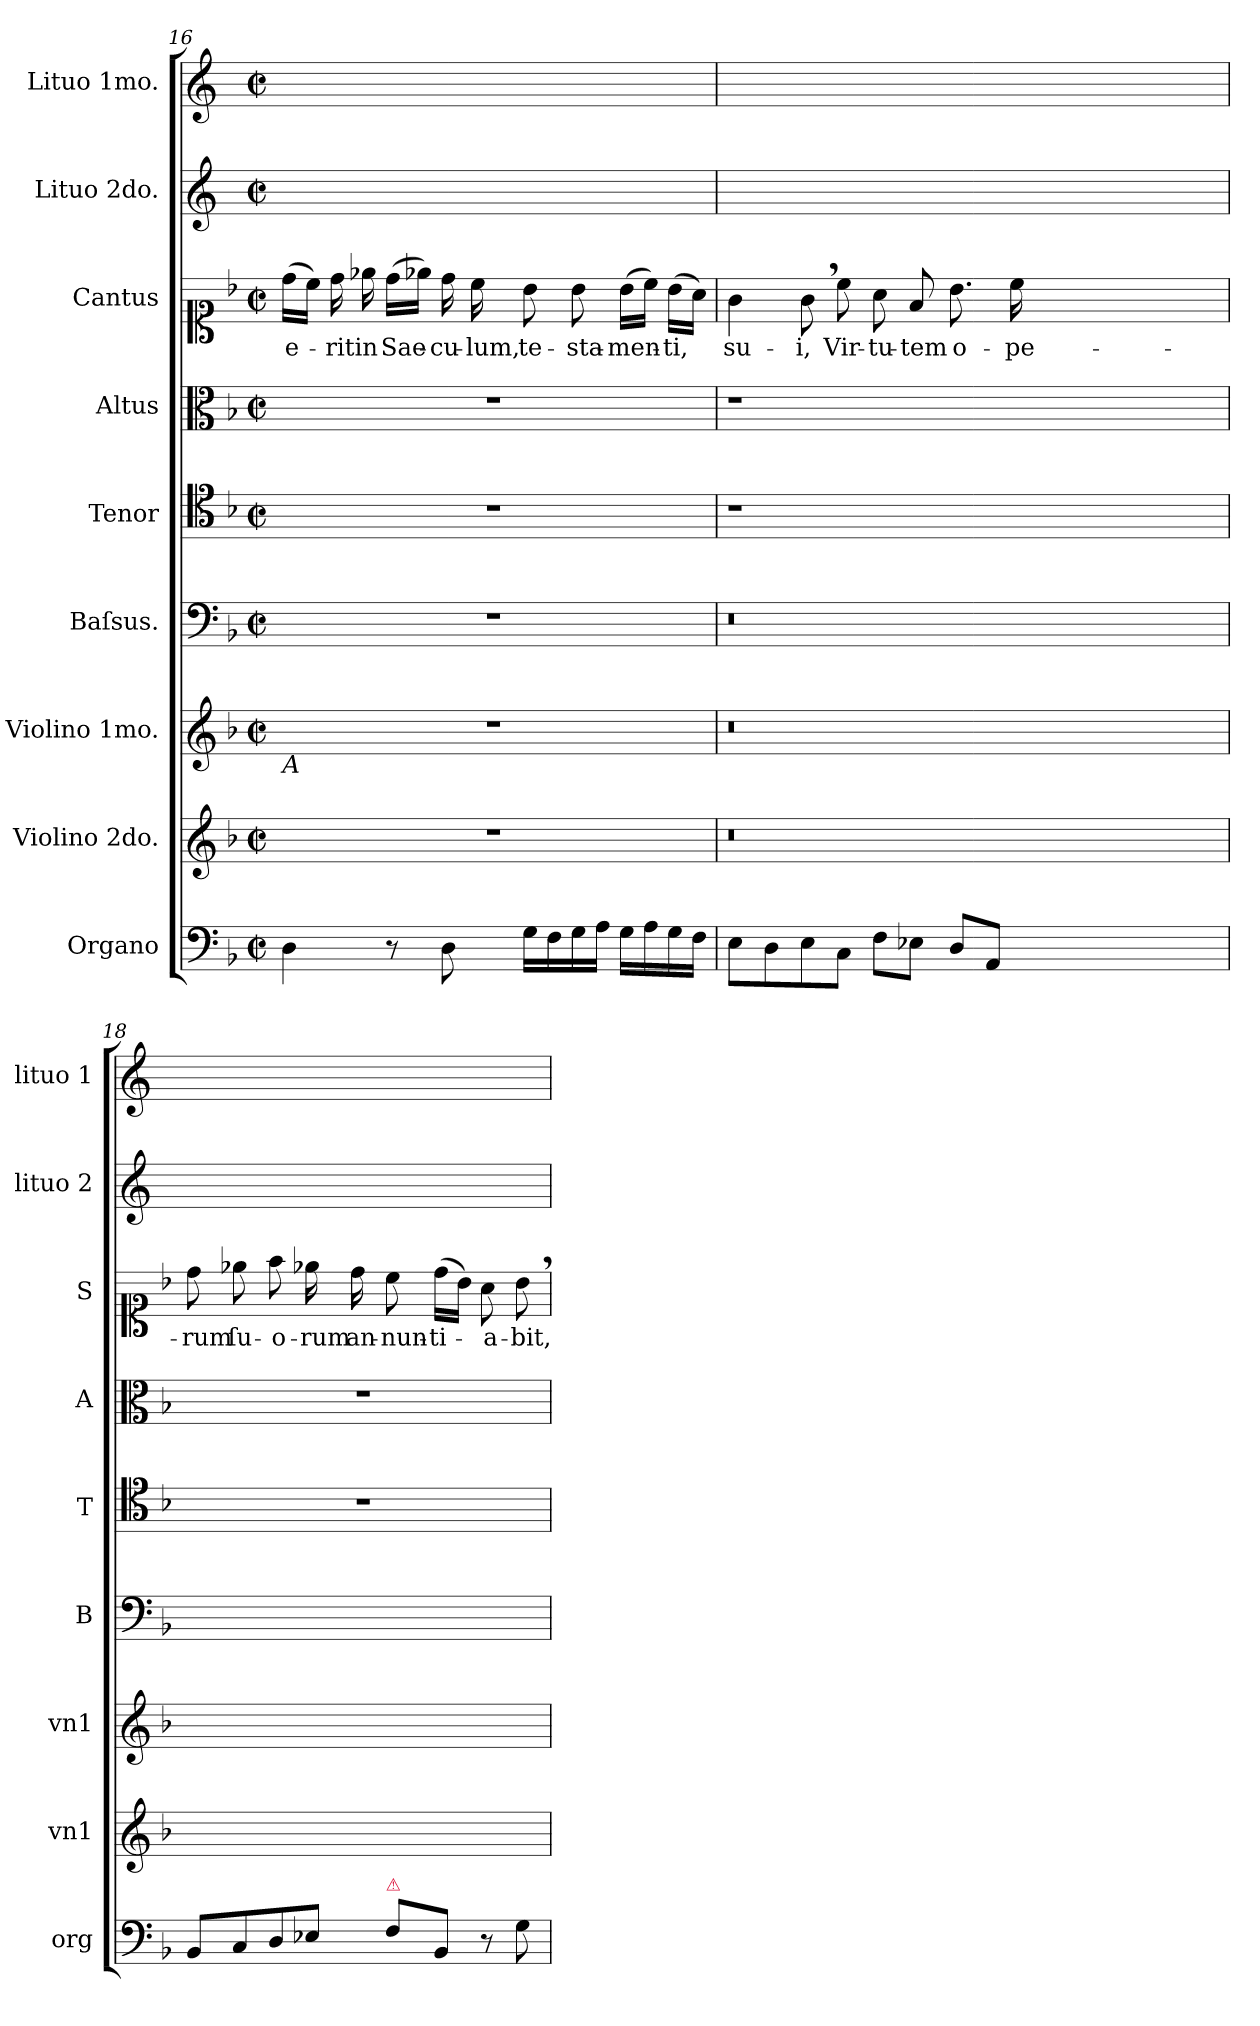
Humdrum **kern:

**kern	**kern	**kern	**kern	**kern	**kern	**kern	**text	**kern	**kern
*part9	*part8	*part7	*part6	*part5	*part4	*part3	*part3	*part2	*part1
*staff9	*staff8	*staff7	*staff6	*staff5	*staff4	*staff3	*staff3	*staff2	*staff1
*I"Organo	*I"Violino 2do.	*I"Violino 1mo.	*I"Baſsus.	*I"Tenor	*I"Altus	*I"Cantus	*	*I"Lituo 2do.	*I"Lituo 1mo.
*I'org	*I'vn1	*I'vn1	*I'B	*I'T	*I'A	*I'S	*	*I'lituo 2	*I'lituo 1
*clefF4	*clefG2	*clefG2	*clefF4	*clefC4	*clefC3	*clefC1	*	*clefG2	*clefG2
*	*	*	*	*	*	*	*	*ITrd-3c-5	*ITrd-3c-5
*k[b-]	*k[b-]	*k[b-]	*k[b-]	*k[b-]	*k[b-]	*k[b-]	*	*k[b-]	*k[b-]
*M2/2	*M2/2	*M2/2	*M2/2	*M2/2	*M2/2	*M2/2	*	*M2/2	*M2/2
*met(c|)	*met(c|)	*met(c|)	*met(c|)	*met(c|)	*met(c|)	*met(c|)	*	*met(c|)	*met(c|)
=16	=16	=16	=16	=16	=16	=16	=16	=16	=16
!	!	!LO:TX:b:i:t=A	!	!	!	!	!	!	!
4D\	1r	1r	1r	1r	1r	(16dd\LL	e-	1ryy	1ryy
.	.	.	.	.	.	16cc\JJ)	.	.	.
.	.	.	.	.	.	16dd\	-rit	.	.
.	.	.	.	.	.	16ee-X\	in	.	.
8r	.	.	.	.	.	(16dd\LL	Sae-	.	.
.	.	.	.	.	.	16ee-X\JJ)	.	.	.
8D\	.	.	.	.	.	16dd\	-cu-	.	.
.	.	.	.	.	.	16cc\	-lum,	.	.
16G\LL	.	.	.	.	.	8b-\	te-	.	.
16F\	.	.	.	.	.	.	.	.	.
16G\	.	.	.	.	.	8b-\	-sta-	.	.
16A\JJ	.	.	.	.	.	.	.	.	.
16G\LL	.	.	.	.	.	(16b-\LL	-men-	.	.
16A\	.	.	.	.	.	16cc\JJ)	.	.	.
16G\	.	.	.	.	.	(16b-\LL	-ti,	.	.
16F\JJ	.	.	.	.	.	16a\JJ)	.	.	.
=17	=17	=17	=17	=17	=17	=17	=17	=17	=17
8E\L	0.r	0.r	0.r	1r	1r	4g\	su-	1ryy	1ryy
8D\	.	.	.	.	.	.	.	.	.
8E\	.	.	.	.	.	8g,<\	-i,	.	.
8C\J	.	.	.	.	.	8cc\	Vir-	.	.
8F\L	.	.	.	.	.	8a\	-tu-	.	.
8E-X\J	.	.	.	.	.	8f/	-tem	.	.
8D\L	.	.	.	.	.	8.b-\	o-	.	.
8AA/J	.	.	.	.	.	.	.	.	.
.	.	.	.	.	.	16cc\	-pe-	.	.
0ryy	.	.	.	0ryy	0ryy	0ryy	.	0ryy	0ryy
=18	=18	=18	=18	=18	=18	=18	=18	=18	=18
8BB-/L	1ryy	1ryy	1ryy	1r	1r	8dd\	-rum	1ryy	1ryy
8C/	.	.	.	.	.	8ee-X\	ſu-	.	.
8D\	.	.	.	.	.	8ff\	-o-	.	.
8E-X\J	.	.	.	.	.	16ee-X\	-rum	.	.
.	.	.	.	.	.	16dd\	an-	.	.
!LO:TX:a:color=crimson:t=⚠	!	!	!	!	!	!	!	!	!
8F\L	.	.	.	.	.	8cc\	-nun-	.	.
8BB-/J	.	.	.	.	.	(16dd\LL	-ti-	.	.
.	.	.	.	.	.	16b-\JJ)	.	.	.
8r	.	.	.	.	.	8a\	-a-	.	.
8G\	.	.	.	.	.	8b-,<\	-bit,	.	.
=	=	=	=	=	=	=	=	=	=
*-	*-	*-	*-	*-	*-	*-	*-	*-	*-
